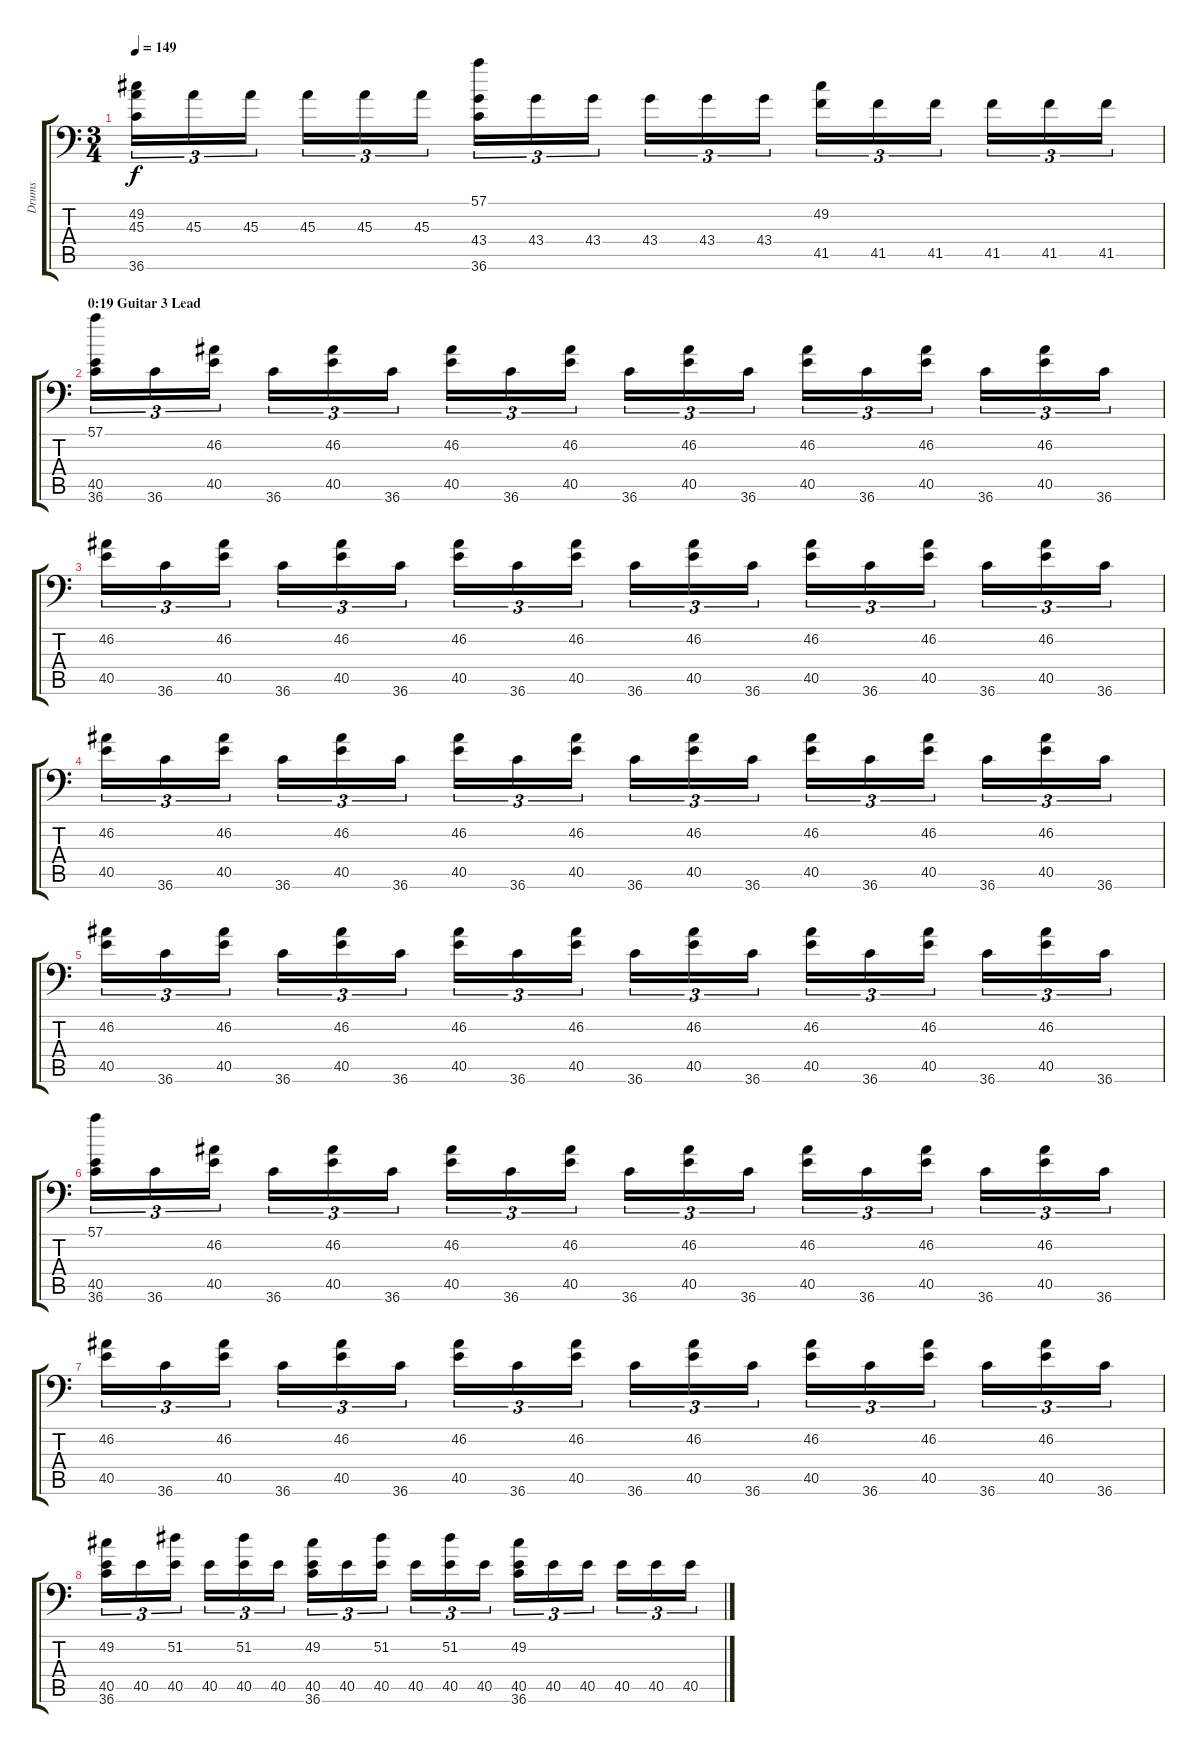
\track ("Drums" "Drums") {instrument acousticgrandpiano}
\staff {score tabs}
\tuning (C-1 C-1 C-1 C-1 C-1 C-1) {hide}
\ts (3 4)
\tempo 149
\clef f4
\ks c
(49.2 45.3 36.6).16{tu (3 2) dy f} 45.3.16{tu (3 2)} 45.3.16{tu (3 2)} 45.3.16{tu (3 2)} 45.3.16{tu (3 2)} 45.3.16{tu (3 2)} (57.1 43.4 36.6).16{tu (3 2)} 43.4.16{tu (3 2)} 43.4.16{tu (3 2)} 43.4.16{tu (3 2)} 43.4.16{tu (3 2)} 43.4.16{tu (3 2)} (49.2 41.5).16{tu (3 2)} 41.5.16{tu (3 2)} 41.5.16{tu (3 2)} 41.5.16{tu (3 2)} 41.5.16{tu (3 2)} 41.5.16{tu (3 2)} |
\section ("" "0:19 Guitar 3 Lead")
(57.1 40.5 36.6).16{tu (3 2)} 36.6.16{tu (3 2)} (46.2 40.5).16{tu (3 2)} 36.6.16{tu (3 2)} (46.2 40.5).16{tu (3 2)} 36.6.16{tu (3 2)} (46.2 40.5).16{tu (3 2)} 36.6.16{tu (3 2)} (46.2 40.5).16{tu (3 2)} 36.6.16{tu (3 2)} (46.2 40.5).16{tu (3 2)} 36.6.16{tu (3 2)} (46.2 40.5).16{tu (3 2)} 36.6.16{tu (3 2)} (46.2 40.5).16{tu (3 2)} 36.6.16{tu (3 2)} (46.2 40.5).16{tu (3 2)} 36.6.16{tu (3 2)} |
(46.2 40.5).16{tu (3 2)} 36.6.16{tu (3 2)} (46.2 40.5).16{tu (3 2)} 36.6.16{tu (3 2)} (46.2 40.5).16{tu (3 2)} 36.6.16{tu (3 2)} (46.2 40.5).16{tu (3 2)} 36.6.16{tu (3 2)} (46.2 40.5).16{tu (3 2)} 36.6.16{tu (3 2)} (46.2 40.5).16{tu (3 2)} 36.6.16{tu (3 2)} (46.2 40.5).16{tu (3 2)} 36.6.16{tu (3 2)} (46.2 40.5).16{tu (3 2)} 36.6.16{tu (3 2)} (46.2 40.5).16{tu (3 2)} 36.6.16{tu (3 2)} |
(46.2 40.5).16{tu (3 2)} 36.6.16{tu (3 2)} (46.2 40.5).16{tu (3 2)} 36.6.16{tu (3 2)} (46.2 40.5).16{tu (3 2)} 36.6.16{tu (3 2)} (46.2 40.5).16{tu (3 2)} 36.6.16{tu (3 2)} (46.2 40.5).16{tu (3 2)} 36.6.16{tu (3 2)} (46.2 40.5).16{tu (3 2)} 36.6.16{tu (3 2)} (46.2 40.5).16{tu (3 2)} 36.6.16{tu (3 2)} (46.2 40.5).16{tu (3 2)} 36.6.16{tu (3 2)} (46.2 40.5).16{tu (3 2)} 36.6.16{tu (3 2)} |
(46.2 40.5).16{tu (3 2)} 36.6.16{tu (3 2)} (46.2 40.5).16{tu (3 2)} 36.6.16{tu (3 2)} (46.2 40.5).16{tu (3 2)} 36.6.16{tu (3 2)} (46.2 40.5).16{tu (3 2)} 36.6.16{tu (3 2)} (46.2 40.5).16{tu (3 2)} 36.6.16{tu (3 2)} (46.2 40.5).16{tu (3 2)} 36.6.16{tu (3 2)} (46.2 40.5).16{tu (3 2)} 36.6.16{tu (3 2)} (46.2 40.5).16{tu (3 2)} 36.6.16{tu (3 2)} (46.2 40.5).16{tu (3 2)} 36.6.16{tu (3 2)} |
(57.1 40.5 36.6).16{tu (3 2)} 36.6.16{tu (3 2)} (46.2 40.5).16{tu (3 2)} 36.6.16{tu (3 2)} (46.2 40.5).16{tu (3 2)} 36.6.16{tu (3 2)} (46.2 40.5).16{tu (3 2)} 36.6.16{tu (3 2)} (46.2 40.5).16{tu (3 2)} 36.6.16{tu (3 2)} (46.2 40.5).16{tu (3 2)} 36.6.16{tu (3 2)} (46.2 40.5).16{tu (3 2)} 36.6.16{tu (3 2)} (46.2 40.5).16{tu (3 2)} 36.6.16{tu (3 2)} (46.2 40.5).16{tu (3 2)} 36.6.16{tu (3 2)} |
(46.2 40.5).16{tu (3 2)} 36.6.16{tu (3 2)} (46.2 40.5).16{tu (3 2)} 36.6.16{tu (3 2)} (46.2 40.5).16{tu (3 2)} 36.6.16{tu (3 2)} (46.2 40.5).16{tu (3 2)} 36.6.16{tu (3 2)} (46.2 40.5).16{tu (3 2)} 36.6.16{tu (3 2)} (46.2 40.5).16{tu (3 2)} 36.6.16{tu (3 2)} (46.2 40.5).16{tu (3 2)} 36.6.16{tu (3 2)} (46.2 40.5).16{tu (3 2)} 36.6.16{tu (3 2)} (46.2 40.5).16{tu (3 2)} 36.6.16{tu (3 2)} |
(49.2 40.5 36.6).16{tu (3 2)} 40.5.16{tu (3 2)} (51.2 40.5).16{tu (3 2)} 40.5.16{tu (3 2)} (51.2 40.5).16{tu (3 2)} 40.5.16{tu (3 2)} (49.2 40.5 36.6).16{tu (3 2)} 40.5.16{tu (3 2)} (51.2 40.5).16{tu (3 2)} 40.5.16{tu (3 2)} (51.2 40.5).16{tu (3 2)} 40.5.16{tu (3 2)} (49.2 40.5 36.6).16{tu (3 2)} 40.5.16{tu (3 2)} 40.5.16{tu (3 2)} 40.5.16{tu (3 2)} 40.5.16{tu (3 2)} 40.5.16{tu (3 2)}
